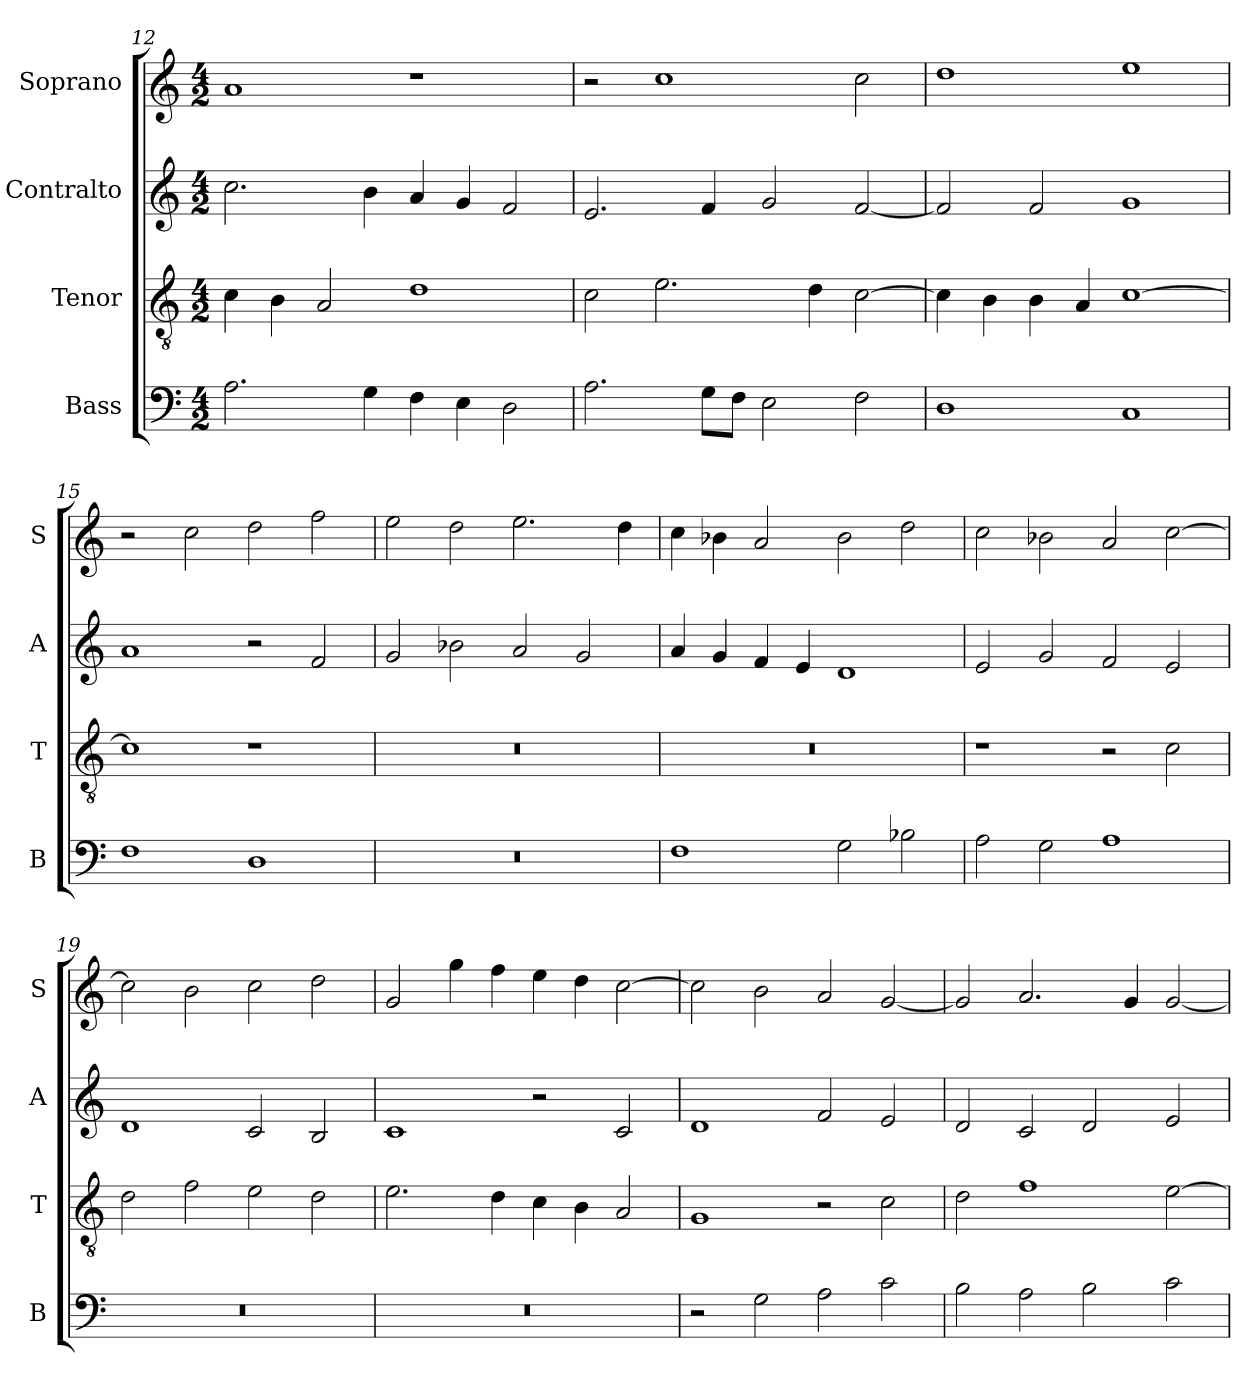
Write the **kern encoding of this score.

**kern	**kern	**kern	**kern
*part4	*part3	*part2	*part1
*staff4	*staff3	*staff2	*staff1
*I"Bass	*I"Tenor	*I"Contralto	*I"Soprano
*I'B	*I'T	*I'A	*I'S
*clefF4	*clefGv2	*clefG2	*clefG2
*k[]	*k[]	*k[]	*k[]
*C:ion	*C:ion	*C:ion	*C:ion
*M4/2	*M4/2	*M4/2	*M4/2
=12	=12	=12	=12
2.A	4c	2.cc	1a
.	4B	.	.
.	2A	.	.
4G	.	4b	.
4F	1d	4a	1r
4E	.	4g	.
2D	.	2f	.
=13	=13	=13	=13
2.A	2c	2.e	2r
.	2.e	.	1cc
8G\L	.	4f	.
8F\J	.	.	.
2E	.	2g	.
.	4d	.	.
2F	[2c	[2f	2cc
=14	=14	=14	=14
1D	4c]	2f]	1dd
.	4B	.	.
.	4B	2f	.
.	4A	.	.
1C	[1c	1g	1ee
=15	=15	=15	=15
1F	1c]	1a	2r
.	.	.	2cc
1D	1r	2r	2dd
.	.	2f	2ff
=16	=16	=16	=16
0r	0r	2g	2ee
.	.	2b-X	2dd
.	.	2a	2.ee
.	.	2g	.
.	.	.	4dd
=17	=17	=17	=17
1F	0r	4a	4cc
.	.	4g	4b-X
.	.	4f	2a
.	.	4e	.
2G	.	1d	2b-
2B-X	.	.	2dd
=18	=18	=18	=18
2A	1r	2e	2cc
2G	.	2g	2b-X
1A	2r	2f	2a
.	2c	2e	[2cc
=19	=19	=19	=19
0r	2d	1d	2cc]
.	2f	.	2b
.	2e	2c	2cc
.	2d	2B	2dd
=20	=20	=20	=20
0r	2.e	1c	2g
.	.	.	4gg
.	4d	.	4ff
.	4c	2r	4ee
.	4B	.	4dd
.	2A	2c	[2cc
=21	=21	=21	=21
2r	1G	1d	2cc]
2G	.	.	2b
2A	2r	2f	2a
2c	2c	2e	[2g
=22	=22	=22	=22
2B	2d	2d	2g]
2A	1f	2c	2.a
2B	.	2d	.
.	.	.	4g
2c	[2e	2e	[2g
=	=	=	=
*-	*-	*-	*-
